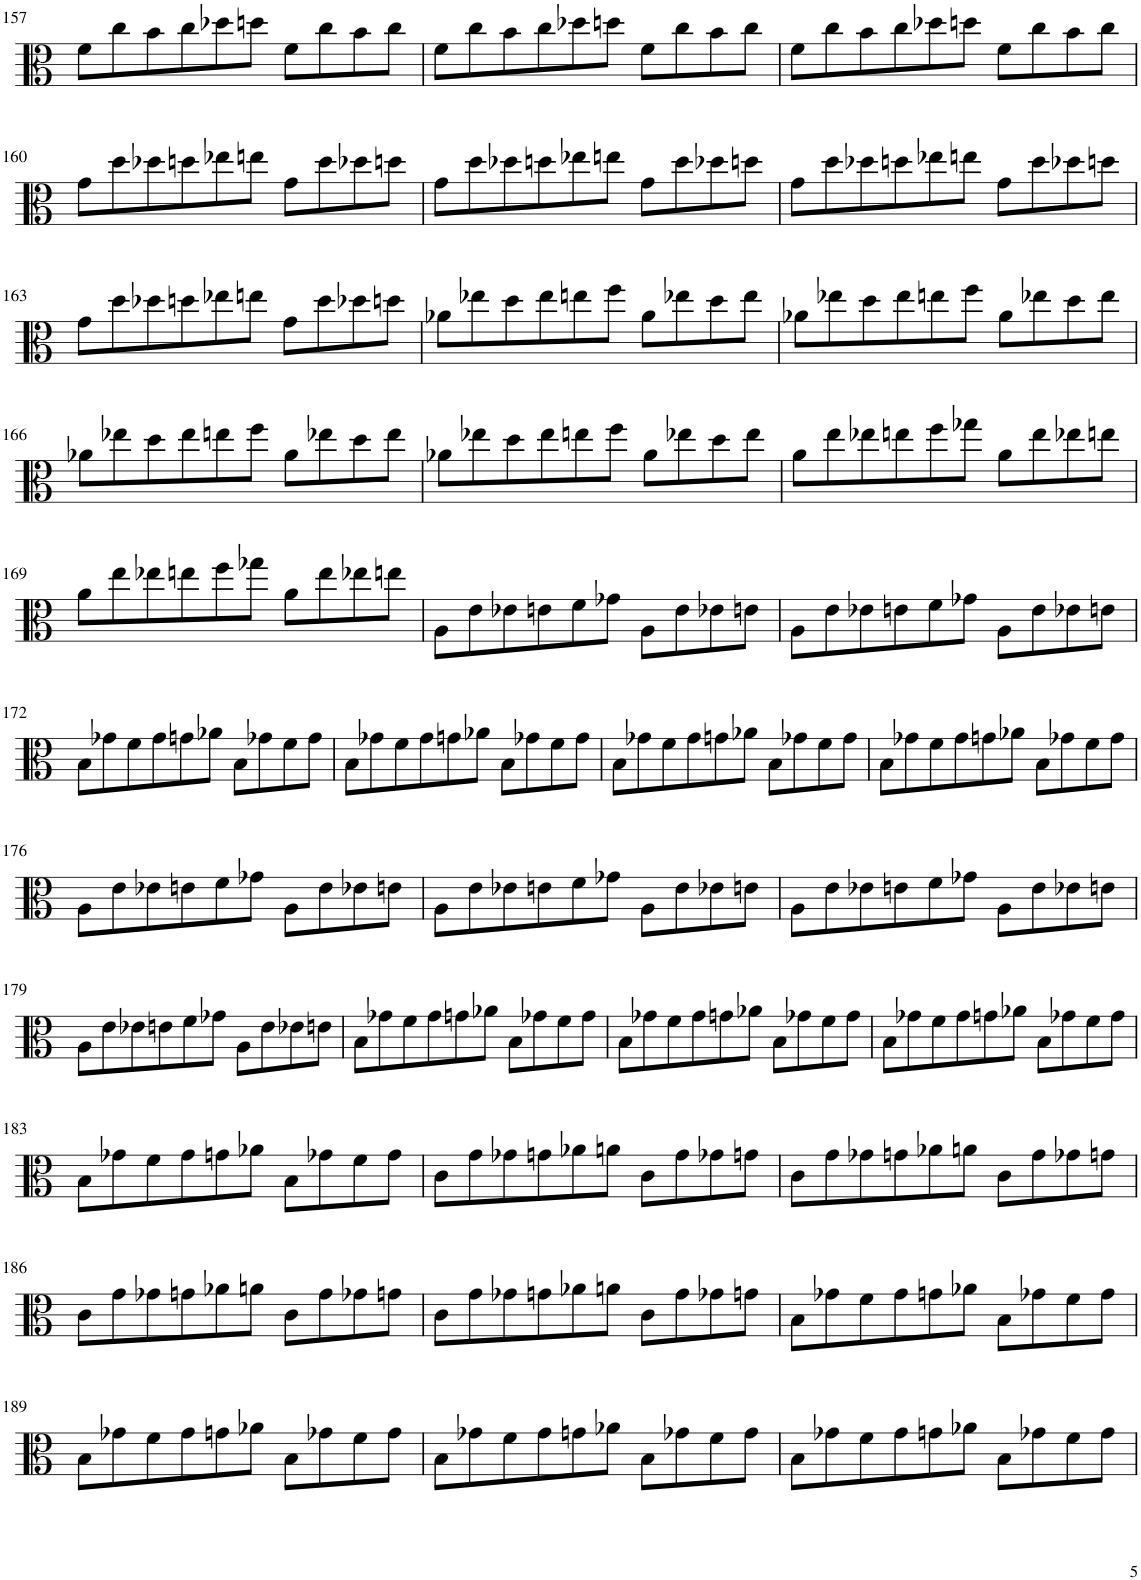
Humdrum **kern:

**kern
*part1
*staff1
*I"Viola
*I'Vla.
!!LO:PB:g=z
*clefC3
*k[]
*M5/4
=157
8f\L
8cc\
8b\
8cc\
8dd-X\
8ddn\J
8f\L
8cc\
8b\
8cc\J
=158
8f\L
8cc\
8b\
8cc\
8dd-X\
8ddn\J
8f\L
8cc\
8b\
8cc\J
=159
8f\L
8cc\
8b\
8cc\
8dd-X\
8ddn\J
8f\L
8cc\
8b\
8cc\J
!!LO:LB:g=z
=160
8g\L
8dd\
8dd-X\
8ddn\
8ee-X\
8een\J
8g\L
8dd\
8dd-X\
8ddn\J
=161
8g\L
8dd\
8dd-X\
8ddn\
8ee-X\
8een\J
8g\L
8dd\
8dd-X\
8ddn\J
=162
8g\L
8dd\
8dd-X\
8ddn\
8ee-X\
8een\J
8g\L
8dd\
8dd-X\
8ddn\J
!!LO:LB:g=z
=163
8g\L
8dd\
8dd-X\
8ddn\
8ee-X\
8een\J
8g\L
8dd\
8dd-X\
8ddn\J
=164
8a-X\L
8ee-X\
8dd\
8ee-\
8een\
8ff\J
8a-\L
8ee-X\
8dd\
8ee-\J
=165
8a-X\L
8ee-X\
8dd\
8ee-\
8een\
8ff\J
8a-\L
8ee-X\
8dd\
8ee-\J
!!LO:LB:g=z
=166
8a-X\L
8ee-X\
8dd\
8ee-\
8een\
8ff\J
8a-\L
8ee-X\
8dd\
8ee-\J
=167
8a-X\L
8ee-X\
8dd\
8ee-\
8een\
8ff\J
8a-\L
8ee-X\
8dd\
8ee-\J
=168
8a\L
8ee\
8ee-X\
8een\
8ff\
8gg-X\J
8a\L
8ee\
8ee-X\
8een\J
!!LO:LB:g=z
=169
8a\L
8ee\
8ee-X\
8een\
8ff\
8gg-X\J
8a\L
8ee\
8ee-X\
8een\J
=170
8A\L
8e\
8e-X\
8en\
8f\
8g-X\J
8A\L
8e\
8e-X\
8en\J
=171
8A\L
8e\
8e-X\
8en\
8f\
8g-X\J
8A\L
8e\
8e-X\
8en\J
!!LO:LB:g=z
=172
8B\L
8g-X\
8f\
8g-\
8gn\
8a-X\J
8B\L
8g-X\
8f\
8g-\J
=173
8B\L
8g-X\
8f\
8g-\
8gn\
8a-X\J
8B\L
8g-X\
8f\
8g-\J
=174
8B\L
8g-X\
8f\
8g-\
8gn\
8a-X\J
8B\L
8g-X\
8f\
8g-\J
=175
8B\L
8g-X\
8f\
8g-\
8gn\
8a-X\J
8B\L
8g-X\
8f\
8g-\J
!!LO:LB:g=z
=176
8A\L
8e\
8e-X\
8en\
8f\
8g-X\J
8A\L
8e\
8e-X\
8en\J
=177
8A\L
8e\
8e-X\
8en\
8f\
8g-X\J
8A\L
8e\
8e-X\
8en\J
=178
8A\L
8e\
8e-X\
8en\
8f\
8g-X\J
8A\L
8e\
8e-X\
8en\J
!!LO:LB:g=z
=179
8A\L
8e\
8e-X\
8en\
8f\
8g-X\J
8A\L
8e\
8e-X\
8en\J
=180
8B\L
8g-X\
8f\
8g-\
8gn\
8a-X\J
8B\L
8g-X\
8f\
8g-\J
=181
8B\L
8g-X\
8f\
8g-\
8gn\
8a-X\J
8B\L
8g-X\
8f\
8g-\J
=182
8B\L
8g-X\
8f\
8g-\
8gn\
8a-X\J
8B\L
8g-X\
8f\
8g-\J
!!LO:LB:g=z
=183
8B\L
8g-X\
8f\
8g-\
8gn\
8a-X\J
8B\L
8g-X\
8f\
8g-\J
=184
8c\L
8g\
8g-X\
8gn\
8a-X\
8an\J
8c\L
8g\
8g-X\
8gn\J
=185
8c\L
8g\
8g-X\
8gn\
8a-X\
8an\J
8c\L
8g\
8g-X\
8gn\J
!!LO:LB:g=z
=186
8c\L
8g\
8g-X\
8gn\
8a-X\
8an\J
8c\L
8g\
8g-X\
8gn\J
=187
8c\L
8g\
8g-X\
8gn\
8a-X\
8an\J
8c\L
8g\
8g-X\
8gn\J
=188
8B\L
8g-X\
8f\
8g-\
8gn\
8a-X\J
8B\L
8g-X\
8f\
8g-\J
!!LO:LB:g=z
=189
8B\L
8g-X\
8f\
8g-\
8gn\
8a-X\J
8B\L
8g-X\
8f\
8g-\J
=190
8B\L
8g-X\
8f\
8g-\
8gn\
8a-X\J
8B\L
8g-X\
8f\
8g-\J
=191
8B\L
8g-X\
8f\
8g-\
8gn\
8a-X\J
8B\L
8g-X\
8f\
8g-\J
=
*-
